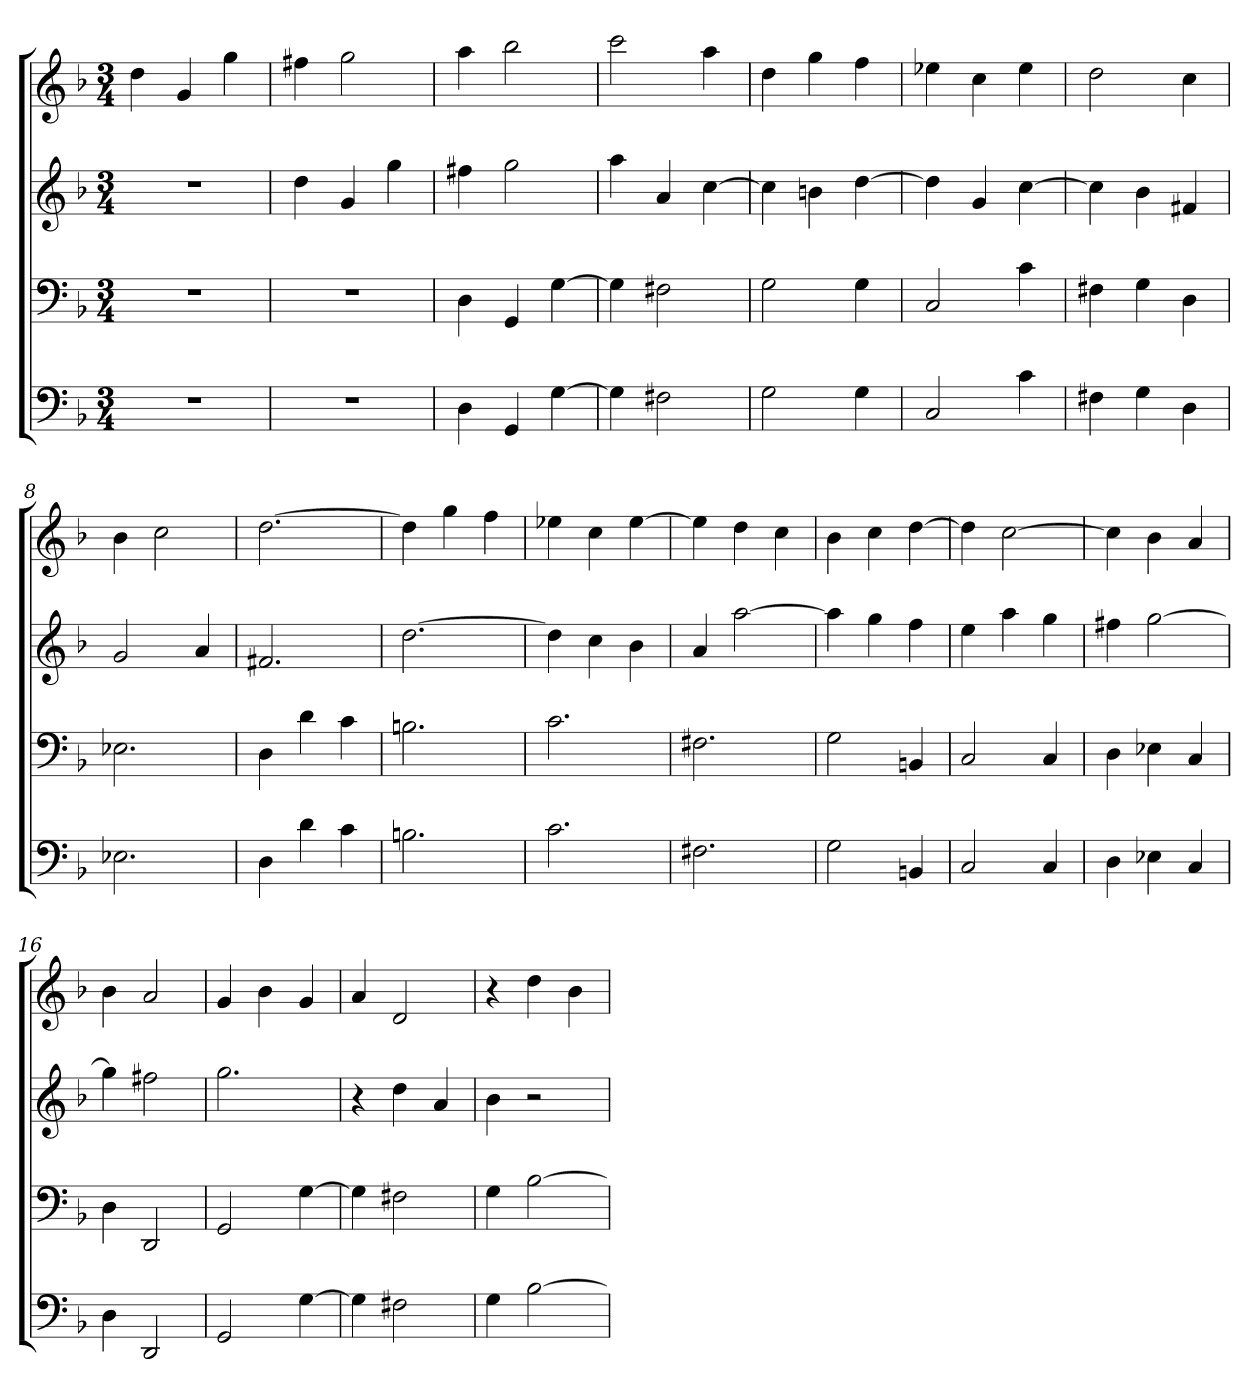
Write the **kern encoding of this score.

**kern	**kern	**kern	**kern
*part4	*part3	*part2	*part1
*staff4	*staff3	*staff2	*staff1
*k[b-]	*k[b-]	*k[b-]	*k[b-]
*d:	*d:	*d:	*d:
*M3/4	*M3/4	*M3/4	*M3/4
=1	=1	=1	=1
2.r	2.r	2.r	4dd
.	.	.	4g
.	.	.	4gg
=2	=2	=2	=2
2.r	2.r	4dd	4ff#X
.	.	4g	2gg
.	.	4gg	.
=3	=3	=3	=3
4D	4D	4ff#X	4aa
4GG	4GG	2gg	2bb-
[4G	[4G	.	.
=4	=4	=4	=4
4G]	4G]	4aa	2ccc
2F#X	2F#X	4a	.
.	.	[4cc	4aa
=5	=5	=5	=5
2G	2G	4cc]	4dd
.	.	4bn	4gg
4G	4G	[4dd	4ff
=6	=6	=6	=6
2C	2C	4dd]	4ee-X
.	.	4g	4cc
4c	4c	[4cc	4ee-
=7	=7	=7	=7
4F#X	4F#X	4cc]	2dd
4G	4G	4b-	.
4D	4D	4f#X	4cc
=8	=8	=8	=8
2.E-X	2.E-X	2g	4b-
.	.	.	2cc
.	.	4a	.
=9	=9	=9	=9
4D	4D	2.f#X	[2.dd
4d	4d	.	.
4c	4c	.	.
=10	=10	=10	=10
2.Bn	2.Bn	[2.dd	4dd]
.	.	.	4gg
.	.	.	4ff
=11	=11	=11	=11
2.c	2.c	4dd]	4ee-X
.	.	4cc	4cc
.	.	4b-	[4ee-
=12	=12	=12	=12
2.F#X	2.F#X	4a	4ee-]
.	.	[2aa	4dd
.	.	.	4cc
=13	=13	=13	=13
2G	2G	4aa]	4b-
.	.	4gg	4cc
4BBn	4BBn	4ff	[4dd
=14	=14	=14	=14
2C	2C	4ee	4dd]
.	.	4aa	[2cc
4C	4C	4gg	.
=15	=15	=15	=15
4D	4D	4ff#X	4cc]
4E-X	4E-X	[2gg	4b-
4C	4C	.	4a
=16	=16	=16	=16
4D	4D	4gg]	4b-
2DD	2DD	2ff#X	2a
=17	=17	=17	=17
2GG	2GG	2.gg	4g
.	.	.	4b-
[4G	[4G	.	4g
=18	=18	=18	=18
4G]	4G]	4r	4a
2F#X	2F#X	4dd	2d
.	.	4a	.
=19	=19	=19	=19
4G	4G	4b-	4r
[2B-	[2B-	2r	4dd
.	.	.	4b-
=	=	=	=
*-	*-	*-	*-
